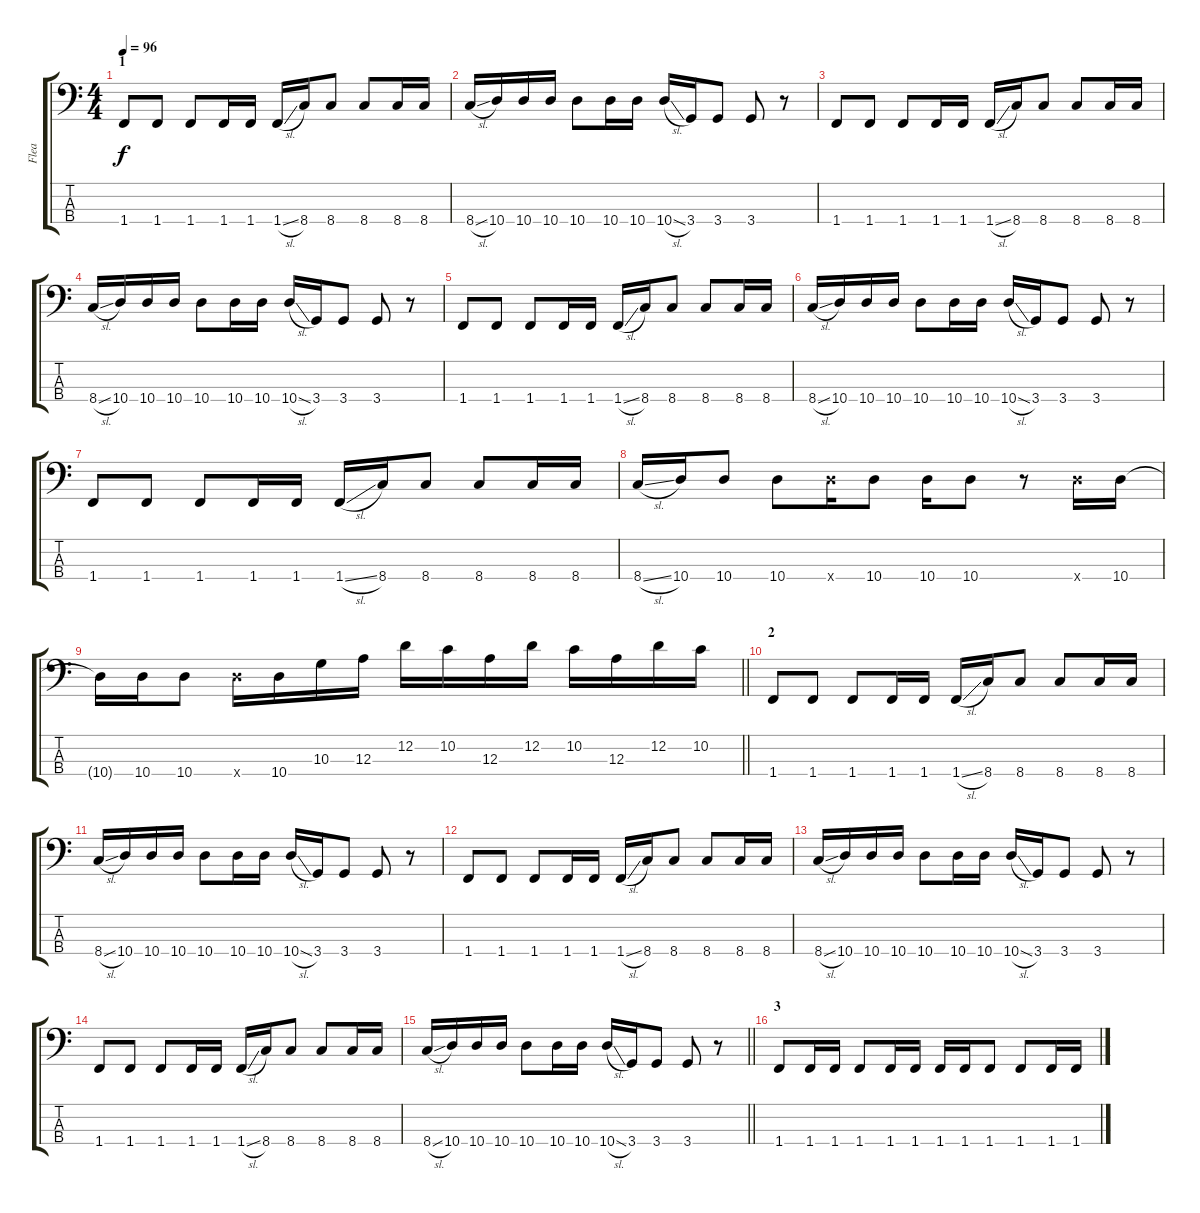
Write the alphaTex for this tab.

\track ("Flea" "Flea") {instrument electricbassfinger}
\staff {score tabs}
\tuning (G2 D2 A1 E1) {hide}
\ts (4 4)
\section ("" "1")
\tempo 96
\clef f4
\ks c
1.4.8{dy f instrument electricbassfinger} 1.4.8 1.4.8 1.4.16 1.4.16 1.4{sl}.16 8.4.16 8.4.8 8.4.8 8.4.16 8.4.16 |
8.4{sl}.16 10.4.16 10.4.16 10.4.16 10.4.8 10.4.16 10.4.16 10.4{sl}.16 3.4.16 3.4.8 3.4.8 r.8 |
1.4.8 1.4.8 1.4.8 1.4.16 1.4.16 1.4{sl}.16 8.4.16 8.4.8 8.4.8 8.4.16 8.4.16 |
8.4{sl}.16 10.4.16 10.4.16 10.4.16 10.4.8 10.4.16 10.4.16 10.4{sl}.16 3.4.16 3.4.8 3.4.8 r.8 |
1.4.8 1.4.8 1.4.8 1.4.16 1.4.16 1.4{sl}.16 8.4.16 8.4.8 8.4.8 8.4.16 8.4.16 |
8.4{sl}.16 10.4.16 10.4.16 10.4.16 10.4.8 10.4.16 10.4.16 10.4{sl}.16 3.4.16 3.4.8 3.4.8 r.8 |
1.4.8 1.4.8 1.4.8 1.4.16 1.4.16 1.4{sl}.16 8.4.16 8.4.8 8.4.8 8.4.16 8.4.16 |
8.4{sl}.16 10.4.16 10.4.8 10.4.8 10.4{x}.16 10.4.8 10.4.16 10.4.8 r.8 10.4{x}.16 10.4.16 |
\barLineRight lightlight
10.4{t}.16 10.4.16 10.4.8 10.4{x}.16 10.4.16 10.3.16 12.3.16 12.2.16 10.2.16 12.3.16 12.2.16 10.2.16 12.3.16 12.2.16 10.2.16 |
\section ("" "2")
1.4.8 1.4.8 1.4.8 1.4.16 1.4.16 1.4{sl}.16 8.4.16 8.4.8 8.4.8 8.4.16 8.4.16 |
8.4{sl}.16 10.4.16 10.4.16 10.4.16 10.4.8 10.4.16 10.4.16 10.4{sl}.16 3.4.16 3.4.8 3.4.8 r.8 |
1.4.8 1.4.8 1.4.8 1.4.16 1.4.16 1.4{sl}.16 8.4.16 8.4.8 8.4.8 8.4.16 8.4.16 |
8.4{sl}.16 10.4.16 10.4.16 10.4.16 10.4.8 10.4.16 10.4.16 10.4{sl}.16 3.4.16 3.4.8 3.4.8 r.8 |
1.4.8 1.4.8 1.4.8 1.4.16 1.4.16 1.4{sl}.16 8.4.16 8.4.8 8.4.8 8.4.16 8.4.16 |
\barLineRight lightlight
8.4{sl}.16 10.4.16 10.4.16 10.4.16 10.4.8 10.4.16 10.4.16 10.4{sl}.16 3.4.16 3.4.8 3.4.8 r.8 |
\section ("" "3")
1.4.8 1.4.16 1.4.16 1.4.8 1.4.16 1.4.16 1.4.16 1.4.16 1.4.8 1.4.8 1.4.16 1.4.16
